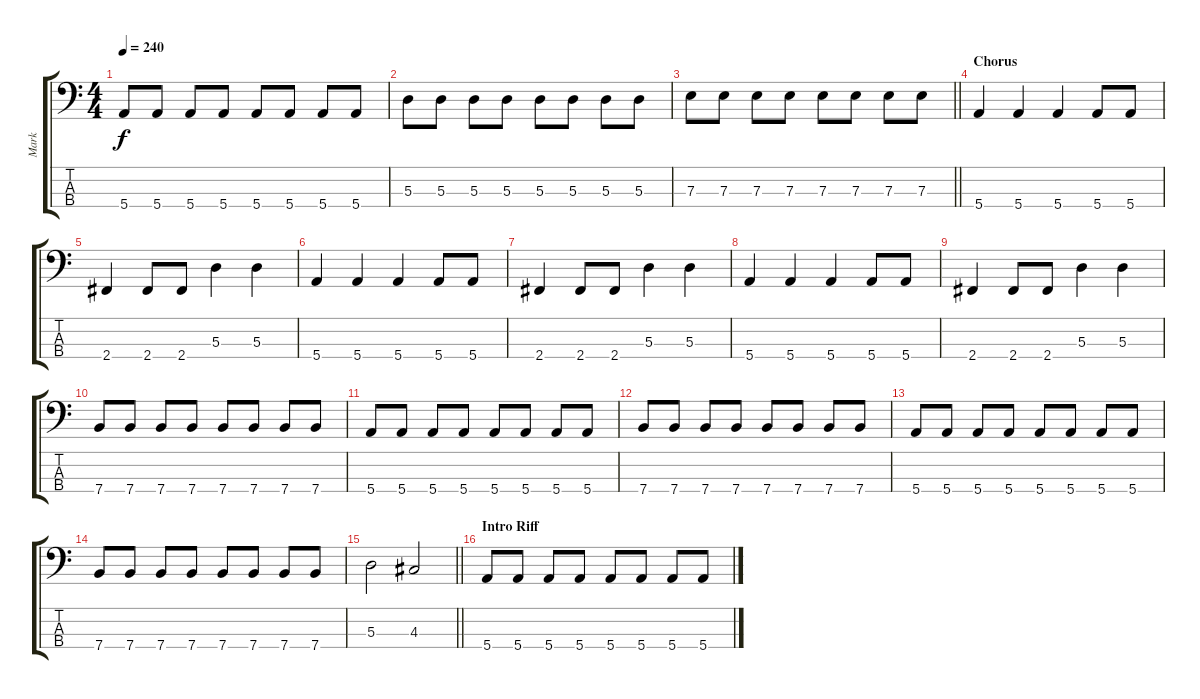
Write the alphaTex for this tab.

\track ("Mark" "Mark") {instrument electricbassfinger}
\staff {score tabs}
\tuning (G2 D2 A1 E1) {hide}
\ts (4 4)
\tempo 240
\clef f4
\ks c
5.4.8{dy f} 5.4.8 5.4.8 5.4.8 5.4.8 5.4.8 5.4.8 5.4.8 |
5.3.8 5.3.8 5.3.8 5.3.8 5.3.8 5.3.8 5.3.8 5.3.8 |
\barLineRight lightlight
7.3.8 7.3.8 7.3.8 7.3.8 7.3.8 7.3.8 7.3.8 7.3.8 |
\section ("" "Chorus")
5.4.4 5.4.4 5.4.4 5.4.8 5.4.8 |
2.4.4 2.4.8 2.4.8 5.3.4 5.3.4 |
5.4.4 5.4.4 5.4.4 5.4.8 5.4.8 |
2.4.4 2.4.8 2.4.8 5.3.4 5.3.4 |
5.4.4 5.4.4 5.4.4 5.4.8 5.4.8 |
2.4.4 2.4.8 2.4.8 5.3.4 5.3.4 |
7.4.8 7.4.8 7.4.8 7.4.8 7.4.8 7.4.8 7.4.8 7.4.8 |
5.4.8 5.4.8 5.4.8 5.4.8 5.4.8 5.4.8 5.4.8 5.4.8 |
7.4.8 7.4.8 7.4.8 7.4.8 7.4.8 7.4.8 7.4.8 7.4.8 |
5.4.8 5.4.8 5.4.8 5.4.8 5.4.8 5.4.8 5.4.8 5.4.8 |
7.4.8 7.4.8 7.4.8 7.4.8 7.4.8 7.4.8 7.4.8 7.4.8 |
\barLineRight lightlight
5.3.2 4.3.2 |
\section ("" "Intro Riff")
5.4.8 5.4.8 5.4.8 5.4.8 5.4.8 5.4.8 5.4.8 5.4.8
